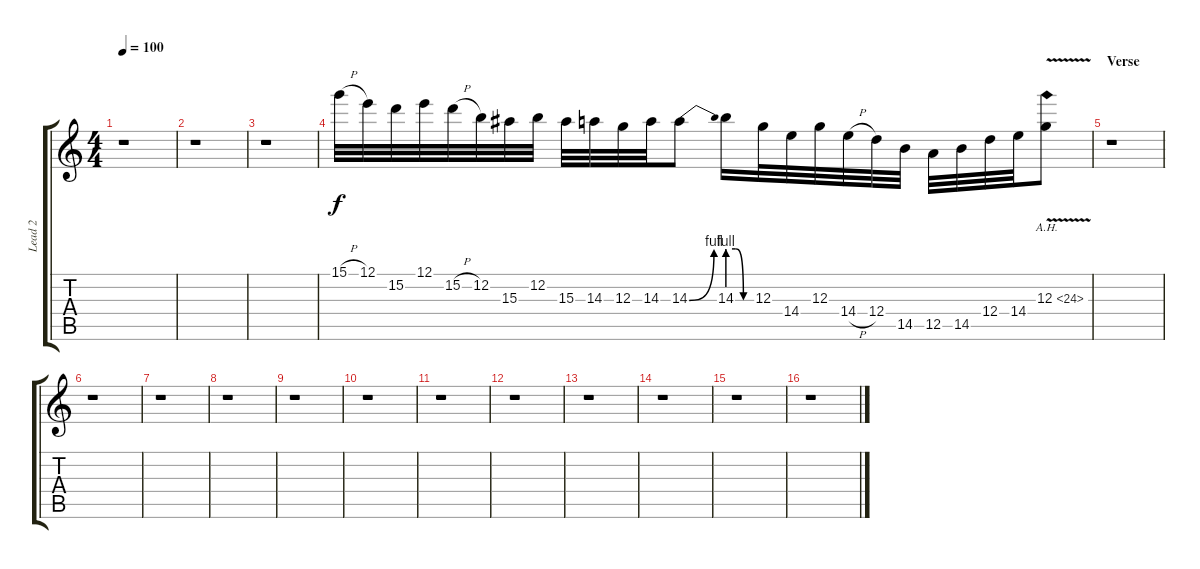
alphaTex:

\track ("Lead 2" "Lead 2") {instrument distortionguitar}
\staff {score tabs}
\tuning (E4 B3 G3 D3 A2 E2) {hide}
\ts (4 4)
\tempo 100
\clef g2
\ks c
r.1{dy ppp} |
r.1 |
r.1 |
15.1{h}.32{dy f} 12.1.32 15.2.32 12.1.32 15.2{h}.32 12.2.32 15.3.32 12.2.32 15.3.32 14.3.32 12.3.32 14.3.32 14.3{be (bend 0 0 60 4)}.8 14.3{be (custom 0 4 20 4 40 0 60 0)}.16 12.3.32 14.4.32 12.3.32 14.4{h}.32 12.4.32 14.5.32 12.5.32 14.5.32 12.4.32 14.4.32 12.3{ah 12 v}.8 |
\section ("" "Verse")
r.1 |
r.1 |
r.1 |
r.1 |
r.1 |
r.1 |
r.1 |
r.1 |
\section ("" "")
r.1 |
r.1 |
r.1 |
r.1
